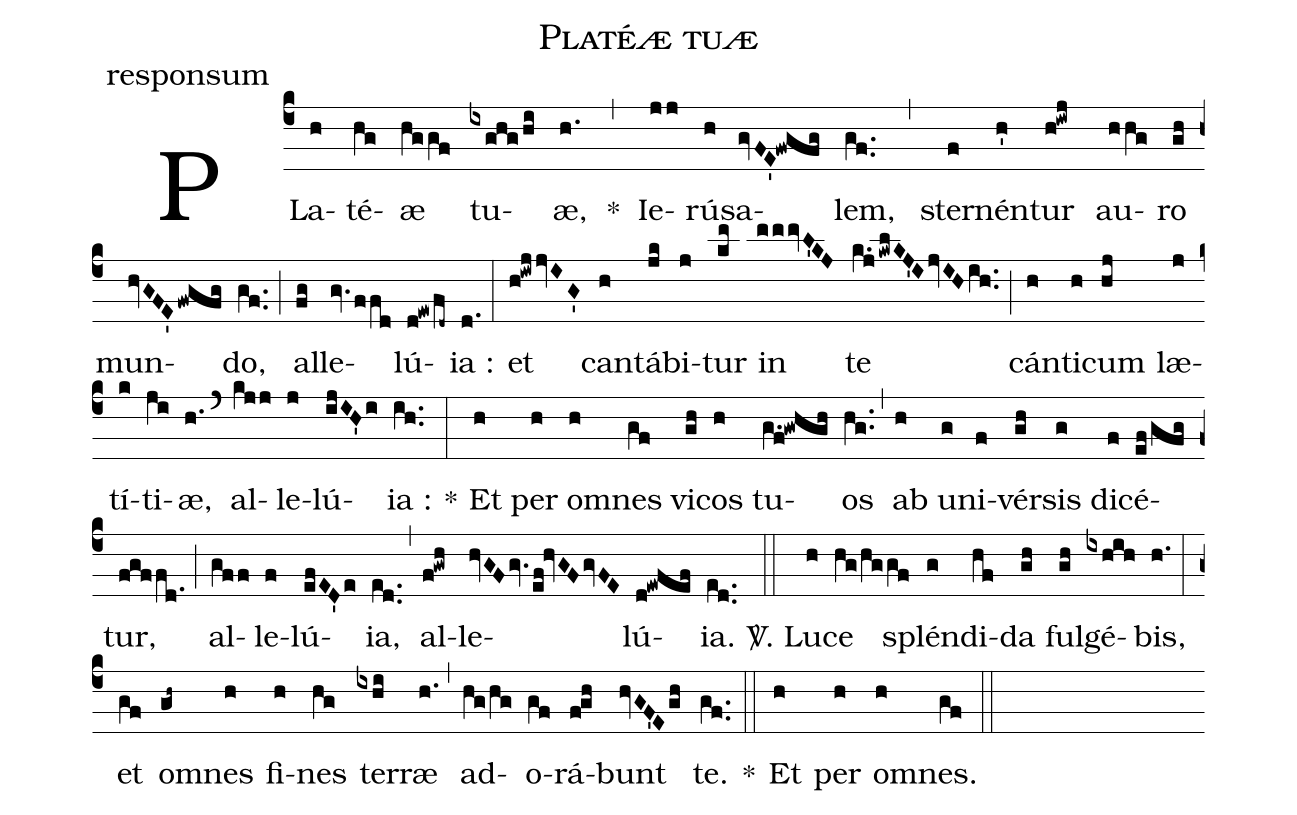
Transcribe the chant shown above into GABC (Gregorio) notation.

name:Platéæ tuæ;
office-part:responsum;
%%
(c4) PLa(h)té(hg)æ(hggf) tu(ixghg/hi)æ,(h.) *(,) Ie(jj)rú(h)sa(gvFE'!fwgfg)lem,(gf..) (,) ster(f)né(h')ntur(h!iwj) au(hhg)ro(gh) mun(hvGFE'fwgfg)do,(gf..) (;) al(fg)le(gv.ffd)lú(d!ew/fd~)ia :(d.) (:)
et(h!iwjjvIG') can(h)tá(jk)bi(j)tur(km) in(mm/mvL'KJ) te(k.jkwlKJ'IjvIHih..) (;) cán(h)ti(h)cum(hj) læ(j)tí(k)ti(ji)æ,(h.) (`) al(kjj)le(j)lú(ijIH'i)ia :(ih..) *(:)
Et(h) per(h) o(h)mnes(gf) vi(gh)cos(h) tu(g.f!gwhgh)os(hg..) (,) ab(h) u(g)ni(f)vér(gh)sis(g) di(f)cé(ef/gfg)tur,(fgffd.) (;) al(gff)le(f)lú(efED'e)ia,(ed..) (,) al(f!gwh)le(hvGFgv.ef!hvGFgvFE)lú(d!ewfef)ia.(ed..) (::)

<sp>V/</sp>. Lu(h)ce(hg/hggf) splén(g)di(hf)da(gh) ful(gh)gé(ixhih)bis,(h.) (:)
et(gf) o(gh~)mnes(h) fi(h)nes(hg) ter(ixhi)ræ(h.) (,) ad(hg/hg)o(gf)rá(f!gh)bunt(hvGF'Egh) te.(gf..) *(::) Et(h) per(h) o(h)mnes.(gf) (::)
